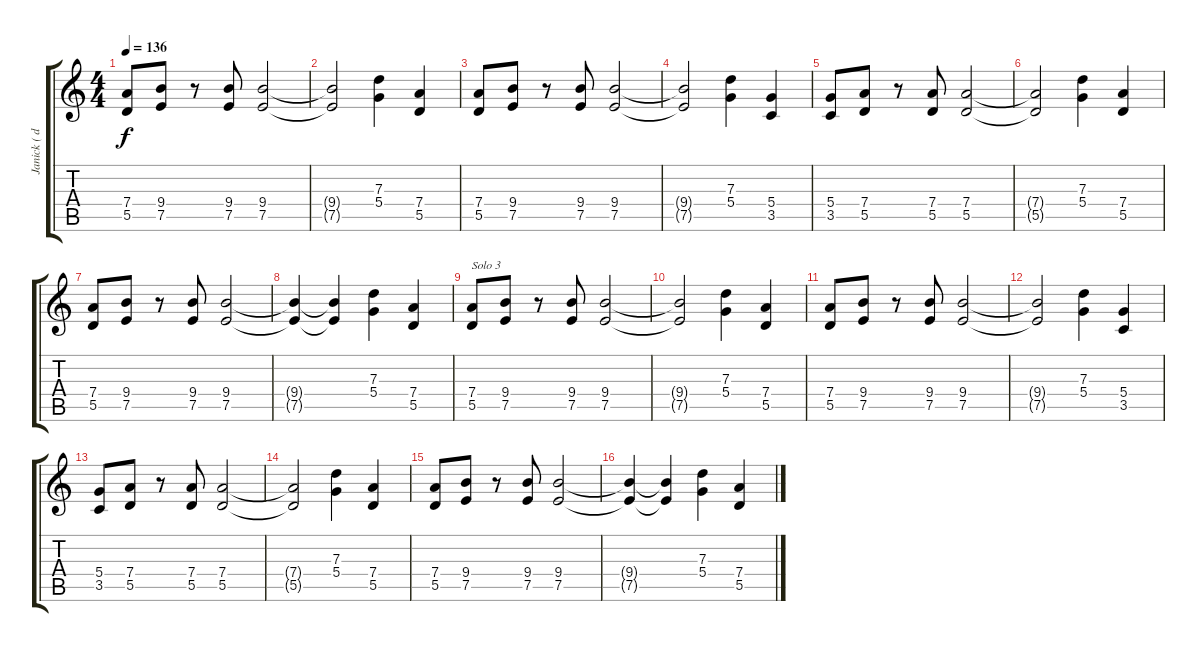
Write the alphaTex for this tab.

\track ("Janick ( distortion )" "Janick ( d") {instrument overdrivenguitar}
\staff {score tabs}
\tuning (E4 B3 G3 D3 A2 E2) {hide}
\ts (4 4)
\tempo 136
\clef g2
\ks c
(7.4 5.5).8{dy f} (9.4 7.5).8 r.8 (9.4 7.5).8 (9.4 7.5).2 |
(9.4{t} 7.5{t}).2 (7.3 5.4).4 (7.4 5.5).4 |
(7.4 5.5).8 (9.4 7.5).8 r.8 (9.4 7.5).8 (9.4 7.5).2 |
(9.4{t} 7.5{t}).2 (7.3 5.4).4 (5.4 3.5).4 |
(5.4 3.5).8 (7.4 5.5).8 r.8 (7.4 5.5).8 (7.4 5.5).2 |
(7.4{t} 5.5{t}).2 (7.3 5.4).4 (7.4 5.5).4 |
(7.4 5.5).8 (9.4 7.5).8 r.8 (9.4 7.5).8 (9.4 7.5).2 |
(9.4{t} 7.5{t}).4 (9.4{t} 7.5{t}).4 (7.3 5.4).4 (7.4 5.5).4 |
(7.4 5.5).8{txt "Solo 3"} (9.4 7.5).8 r.8 (9.4 7.5).8 (9.4 7.5).2 |
(9.4{t} 7.5{t}).2 (7.3 5.4).4 (7.4 5.5).4 |
(7.4 5.5).8 (9.4 7.5).8 r.8 (9.4 7.5).8 (9.4 7.5).2 |
(9.4{t} 7.5{t}).2 (7.3 5.4).4 (5.4 3.5).4 |
(5.4 3.5).8 (7.4 5.5).8 r.8 (7.4 5.5).8 (7.4 5.5).2 |
(7.4{t} 5.5{t}).2 (7.3 5.4).4 (7.4 5.5).4 |
(7.4 5.5).8 (9.4 7.5).8 r.8 (9.4 7.5).8 (9.4 7.5).2 |
(9.4{t} 7.5{t}).4 (9.4{t} 7.5{t}).4 (7.3 5.4).4 (7.4 5.5).4
